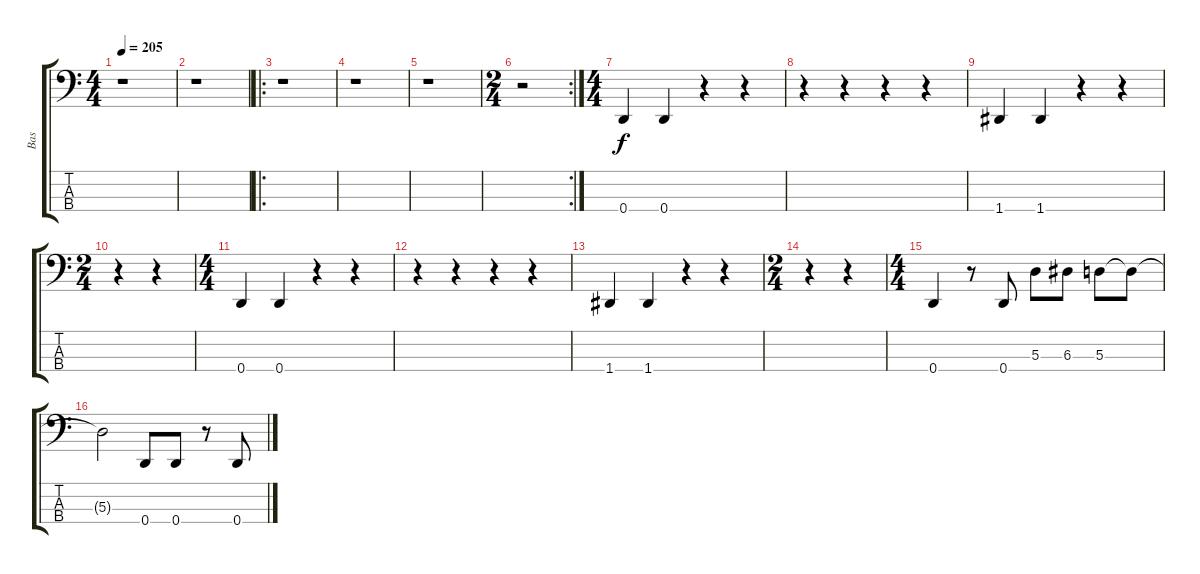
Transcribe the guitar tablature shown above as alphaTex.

\track ("Bas" "Bas") {instrument electricbasspick}
\staff {score tabs}
\tuning (G2 D2 A1 D1) {hide}
\ts (4 4)
\tempo 205
\clef f4
\ks c
r.1{dy f instrument electricbasspick} |
r.1 |
\ro
r.1 |
r.1 |
r.1 |
\rc 2
\ts (2 4)
r.2 |
\ts (4 4)
0.4.4 0.4.4 r.4 r.4 |
r.4 r.4 r.4 r.4 |
1.4.4 1.4.4 r.4 r.4 |
\ts (2 4)
r.4 r.4 |
\ts (4 4)
0.4.4 0.4.4 r.4 r.4 |
r.4 r.4 r.4 r.4 |
1.4.4 1.4.4 r.4 r.4 |
\ts (2 4)
r.4 r.4 |
\ts (4 4)
0.4.4 r.8 0.4.8 5.3.8 6.3.8 5.3.8 5.3{t}.8 |
5.3{t}.2 0.4.8 0.4.8 r.8 0.4.8
